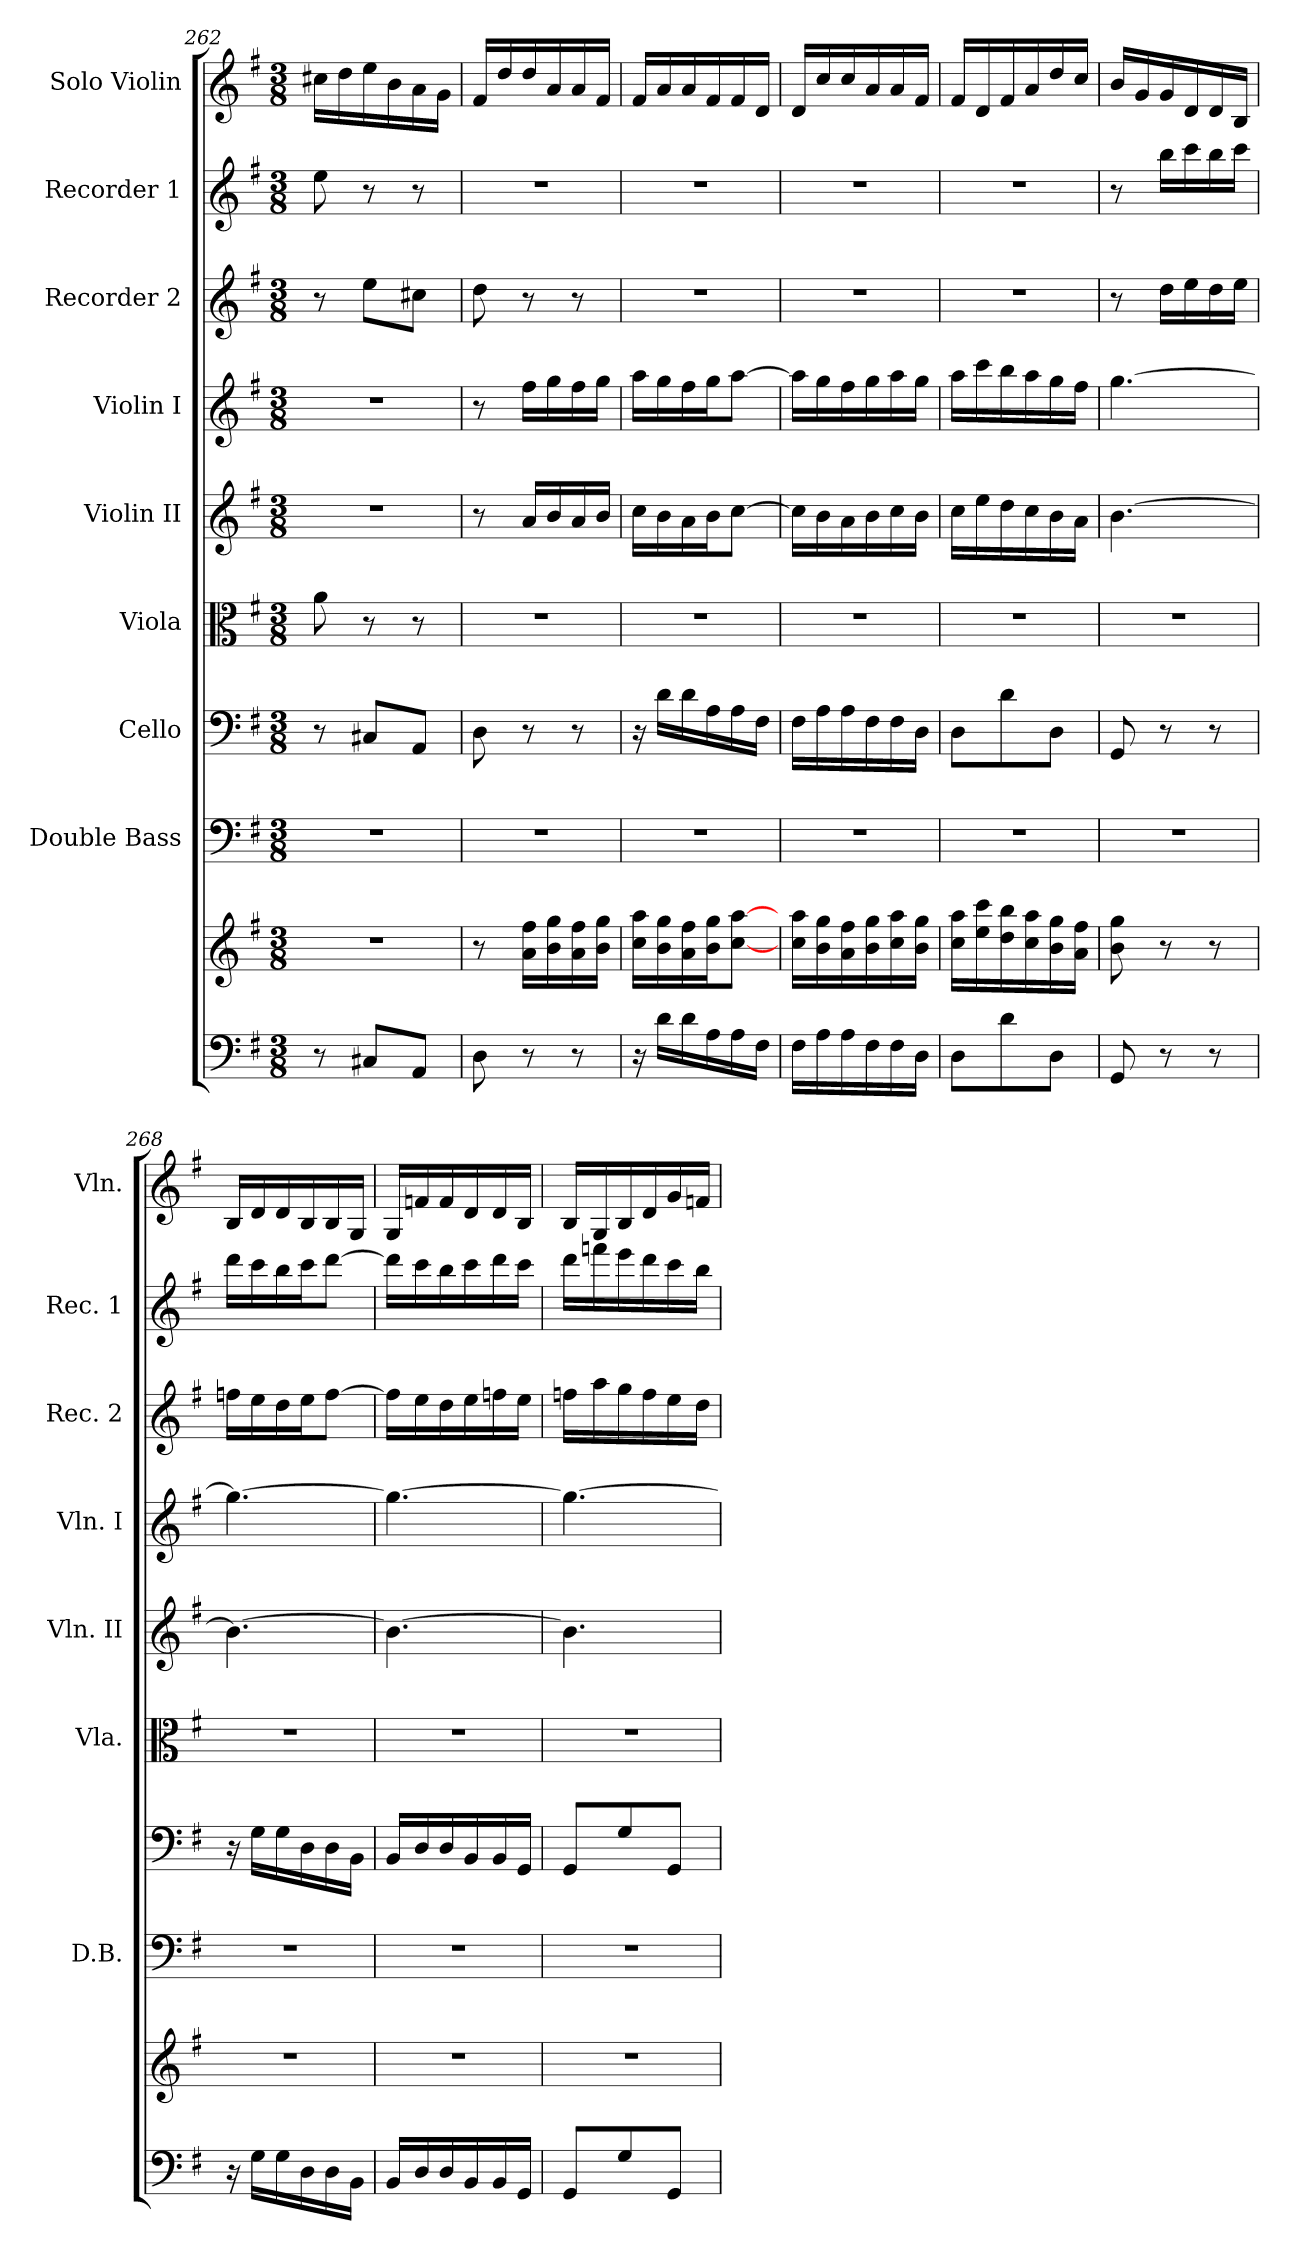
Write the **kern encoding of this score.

**kern	**kern	**kern	**kern	**kern	**kern	**kern	**kern	**kern	**kern
*part9	*part9	*part8	*part7	*part6	*part5	*part4	*part3	*part2	*part1
*staff10	*staff9	*staff8	*staff7	*staff6	*staff5	*staff4	*staff3	*staff2	*staff1
*	*	*I"Double Bass	*I"Cello	*I"Viola	*I"Violin II	*I"Violin I	*I"Recorder 2	*I"Recorder 1	*I"Solo Violin
*	*	*I'D.B.	*	*I'Vla.	*I'Vln. II	*I'Vln. I	*I'Rec. 2	*I'Rec. 1	*I'Vln.
*clefF4	*clefG2	*clefF4	*clefF4	*clefC3	*clefG2	*clefG2	*clefG2	*clefG2	*clefG2
*	*	*ITrd7c12	*	*	*	*	*	*	*
*k[f#]	*k[f#]	*k[f#]	*k[f#]	*k[f#]	*k[f#]	*k[f#]	*k[f#]	*k[f#]	*k[f#]
*G:	*G:	*G:	*G:	*G:	*G:	*G:	*G:	*G:	*G:
*M3/8	*M3/8	*M3/8	*M3/8	*M3/8	*M3/8	*M3/8	*M3/8	*M3/8	*M3/8
=262	=262	=262	=262	=262	=262	=262	=262	=262	=262
8r	4.r	4.r	8r	8a\	4.r	4.r	8r	8ee\	16cc#X\LL
.	.	.	.	.	.	.	.	.	16dd\
8C#X/L	.	.	8C#X/L	8r	.	.	8ee\L	8r	16ee\
.	.	.	.	.	.	.	.	.	16b\
8AA/J	.	.	8AA/J	8r	.	.	8cc#X\J	8r	16a\
.	.	.	.	.	.	.	.	.	16g\JJ
=263	=263	=263	=263	=263	=263	=263	=263	=263	=263
8D\	8r	4.r	8D\	4.r	8r	8r	8dd\	4.r	16f#/LL
.	.	.	.	.	.	.	.	.	16dd/
8r	16a\ 16ff#\LL	.	8r	.	16a/LL	16ff#\LL	8r	.	16dd/
.	16b\ 16gg\	.	.	.	16b/	16gg\	.	.	16a/
8r	16a\ 16ff#\	.	8r	.	16a/	16ff#\	8r	.	16a/
.	16b\ 16gg\JJ	.	.	.	16b/JJ	16gg\JJ	.	.	16f#/JJ
=264	=264	=264	=264	=264	=264	=264	=264	=264	=264
16r	16cc\ 16aa\LL	4.r	16r	4.r	16cc\LL	16aa\LL	4.r	4.r	16f#/LL
16d\LL	16b\ 16gg\	.	16d\LL	.	16b\	16gg\	.	.	16a/
16d\	16a\ 16ff#\	.	16d\	.	16a\	16ff#\	.	.	16a/
16A\	16b\ 16gg\J	.	16A\	.	16b\J	16gg\J	.	.	16f#/
16A\	[8cc\ [8aa\J	.	16A\	.	[8cc\J	[8aa\J	.	.	16f#/
16F#\JJ	.	.	16F#\JJ	.	.	.	.	.	16d/JJ
=265	=265	=265	=265	=265	=265	=265	=265	=265	=265
16F#\LL	16cc\ 16aa\LL	4.r	16F#\LL	4.r	16cc\LL]	16aa\LL]	4.r	4.r	16d/LL
16A\	16b\ 16gg\	.	16A\	.	16b\	16gg\	.	.	16cc/
16A\	16a\ 16ff#\	.	16A\	.	16a\	16ff#\	.	.	16cc/
16F#\	16b\ 16gg\	.	16F#\	.	16b\	16gg\	.	.	16a/
16F#\	16cc\ 16aa\	.	16F#\	.	16cc\	16aa\	.	.	16a/
16D\JJ	16b\ 16gg\JJ	.	16D\JJ	.	16b\JJ	16gg\JJ	.	.	16f#/JJ
=266	=266	=266	=266	=266	=266	=266	=266	=266	=266
8D\L	16cc\ 16aa\LL	4.r	8D\L	4.r	16cc\LL	16aa\LL	4.r	4.r	16f#/LL
.	16ee\ 16ccc\	.	.	.	16ee\	16ccc\	.	.	16d/
8d\	16dd\ 16bb\	.	8d\	.	16dd\	16bb\	.	.	16f#/
.	16cc\ 16aa\	.	.	.	16cc\	16aa\	.	.	16a/
8D\J	16b\ 16gg\	.	8D\J	.	16b\	16gg\	.	.	16dd/
.	16a\ 16ff#\JJ	.	.	.	16a\JJ	16ff#\JJ	.	.	16cc/JJ
!!LO:LB:g=z
=267	=267	=267	=267	=267	=267	=267	=267	=267	=267
8GG/	8b\ 8gg\	4.r	8GG/	4.r	[4.b\	[4.gg\	8r	8r	16b/LL
.	.	.	.	.	.	.	.	.	16g/
8r	8r	.	8r	.	.	.	16dd\LL	16bb\LL	16g/
.	.	.	.	.	.	.	16ee\	16ccc\	16d/
8r	8r	.	8r	.	.	.	16dd\	16bb\	16d/
.	.	.	.	.	.	.	16ee\JJ	16ccc\JJ	16B/JJ
=268	=268	=268	=268	=268	=268	=268	=268	=268	=268
16r	4.r	4.r	16r	4.r	4.b\_	4.gg\_	16ffn\LL	16ddd\LL	16B/LL
16G\LL	.	.	16G\LL	.	.	.	16ee\	16ccc\	16d/
16G\	.	.	16G\	.	.	.	16dd\	16bb\	16d/
16D\	.	.	16D\	.	.	.	16ee\J	16ccc\J	16B/
16D\	.	.	16D\	.	.	.	[8ff\J	[8ddd\J	16B/
16BB\JJ	.	.	16BB\JJ	.	.	.	.	.	16G/JJ
=269	=269	=269	=269	=269	=269	=269	=269	=269	=269
16BB/LL	4.r	4.r	16BB/LL	4.r	4.b\_	4.gg\_	16ff\LL]	16ddd\LL]	16G/LL
16D/	.	.	16D/	.	.	.	16ee\	16ccc\	16fn/
16D/	.	.	16D/	.	.	.	16dd\	16bb\	16f/
16BB/	.	.	16BB/	.	.	.	16ee\	16ccc\	16d/
16BB/	.	.	16BB/	.	.	.	16ffn\	16ddd\	16d/
16GG/JJ	.	.	16GG/JJ	.	.	.	16ee\JJ	16ccc\JJ	16B/JJ
=270	=270	=270	=270	=270	=270	=270	=270	=270	=270
8GG/L	4.r	4.r	8GG/L	4.r	4.b\]	4.gg\_	16ffn\LL	16ddd\LL	16B/LL
.	.	.	.	.	.	.	16aa\	16fffn\	16G/
8G/	.	.	8G/	.	.	.	16gg\	16eee\	16B/
.	.	.	.	.	.	.	16ff\	16ddd\	16d/
8GG/J	.	.	8GG/J	.	.	.	16ee\	16ccc\	16g/
.	.	.	.	.	.	.	16dd\JJ	16bb\JJ	16fn/JJ
=	=	=	=	=	=	=	=	=	=
*-	*-	*-	*-	*-	*-	*-	*-	*-	*-
